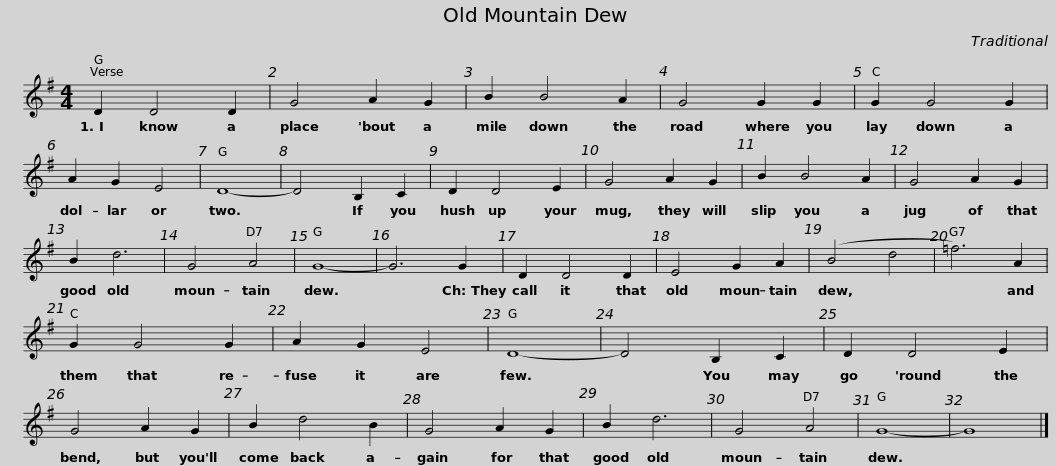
X:1
L:1/8
M:4/4
I:linebreak $
K:G
V:1 treble
V:1
 D2 D4 D2 | G4 A2 G2 | B2 B4 A2 | G4 G2 G2 | G2 G4 G2 | %5
 A2 G2 E4 | D8- |$ D4 B,2 C2 | D2 D4 E2 | G4 A2 G2 | %10
 B2 B4 A2 | G4 A2 G2 | B2 d6 | G4 A4 | G8- |$ %15
 G6 G2 | D2 D4 D2 | E4 G2 A2 | (B4 d4 | =f6) A2 | %20
 G2 G4 G2 | A2 G2 E4 | D8- | D4 B,2 C2 |$ D2 D4 E2 | %25
 G4 A2 G2 | B2 d4 B2 | G4 A2 G2 | B2 d6 | G4 A4 | %30
 G8- | G8 |] %32
